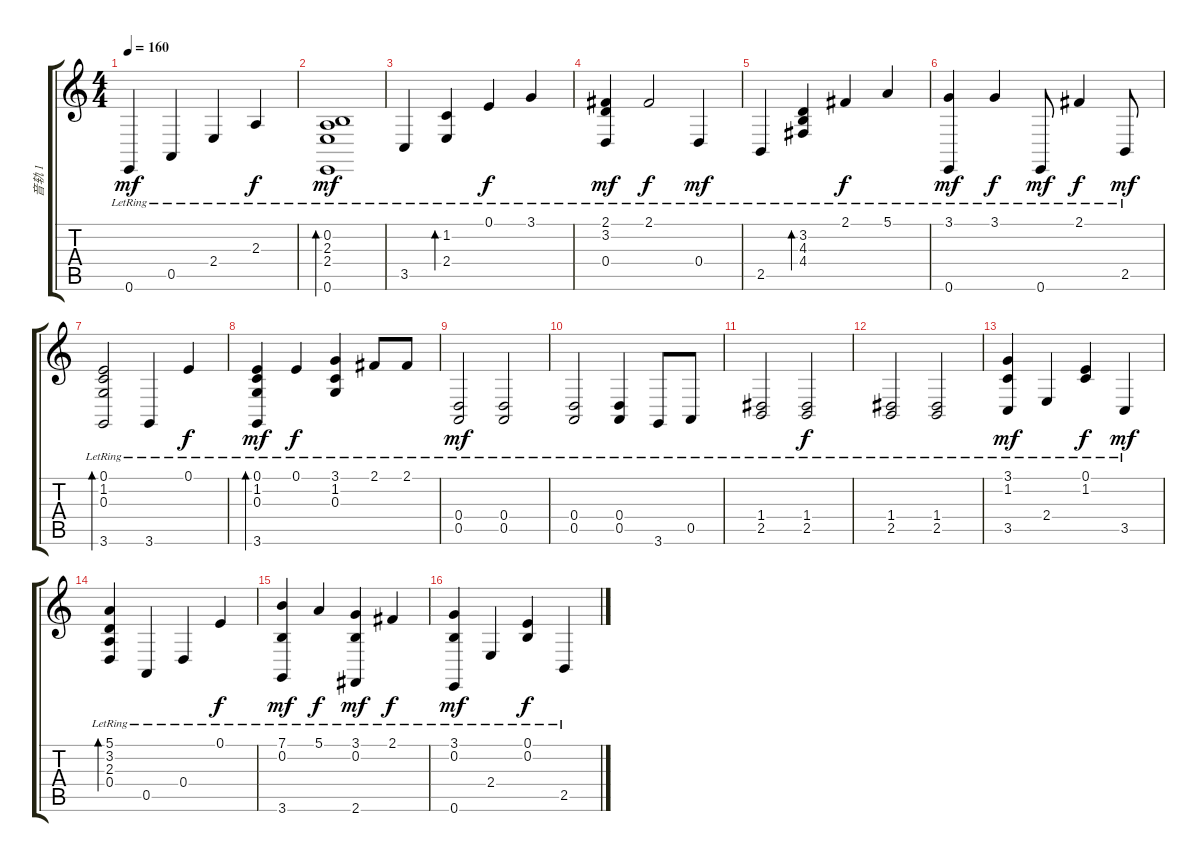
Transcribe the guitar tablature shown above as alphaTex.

\track ("音轨 1" "音轨 1") {instrument acousticgrandpiano}
\staff {score tabs}
\tuning (E4 B3 G3 D3 A2 E2) {hide}
\ts (4 4)
\tempo 160
\clef g2
\ks c
0.6{lr}.4{dy mf} 0.5{lr}.4 2.4{lr}.4 2.3{lr}.4{dy f} |
(0.2{lr} 2.3{lr} 2.4{lr} 0.6{lr}).1{bd 480 dy mf} |
3.5{lr}.4 (1.2{lr} 2.4{lr}).4{bd 480} 0.1{lr}.4{dy f} 3.1{lr}.4 |
(2.1{lr} 3.2{lr} 0.4{lr}).4{dy mf} 2.1{lr}.2{dy f} 0.4{lr}.4{dy mf} |
2.5{lr}.4 (3.2{lr} 4.3{lr} 4.4{lr}).4{bd 480} 2.1{lr}.4{dy f} 5.1{lr}.4 |
(3.1{lr} 0.6{lr}).4{dy mf} 3.1{lr}.4{dy f} 0.6{lr}.8{dy mf} 2.1{lr}.4{dy f} 2.5{lr}.8{dy mf} |
(0.1{lr} 1.2{lr} 0.3{lr} 3.6{lr}).2{bd 480} 3.6{lr}.4 0.1{lr}.4{dy f} |
(0.1{lr} 1.2{lr} 0.3{lr} 3.6{lr}).4{bd 480 dy mf} 0.1{lr}.4{dy f} (3.1{lr} 1.2{lr} 0.3{lr}).4 2.1{lr}.8 2.1{lr}.8 |
(0.4{lr} 0.5{lr}).2{dy mf} (0.4{lr} 0.5{lr}).2 |
(0.4{lr} 0.5{lr}).2 (0.4{lr} 0.5{lr}).4 3.6{lr}.8 0.5{lr}.8 |
(1.4{lr} 2.5{lr}).2 (1.4{lr} 2.5{lr}).2{dy f} |
(1.4{lr} 2.5{lr}).2 (1.4{lr} 2.5{lr}).2 |
(3.1{lr} 1.2{lr} 3.5{lr}).4{dy mf} 2.4{lr}.4 (0.1{lr} 1.2{lr}).4{dy f} 3.5{lr}.4{dy mf} |
(5.1{lr} 3.2{lr} 2.3{lr} 0.4{lr}).4{bd 480} 0.5{lr}.4 0.4{lr}.4 0.1{lr}.4{dy f} |
(7.1{lr} 0.2{lr} 3.6{lr}).4{dy mf} 5.1{lr}.4{dy f} (3.1{lr} 0.2{lr} 2.6{lr}).4{dy mf} 2.1{lr}.4{dy f} |
(3.1{lr} 0.2{lr} 0.6{lr}).4{dy mf} 2.4{lr}.4 (0.1{lr} 0.2{lr}).4{dy f} 2.5{lr}.4
